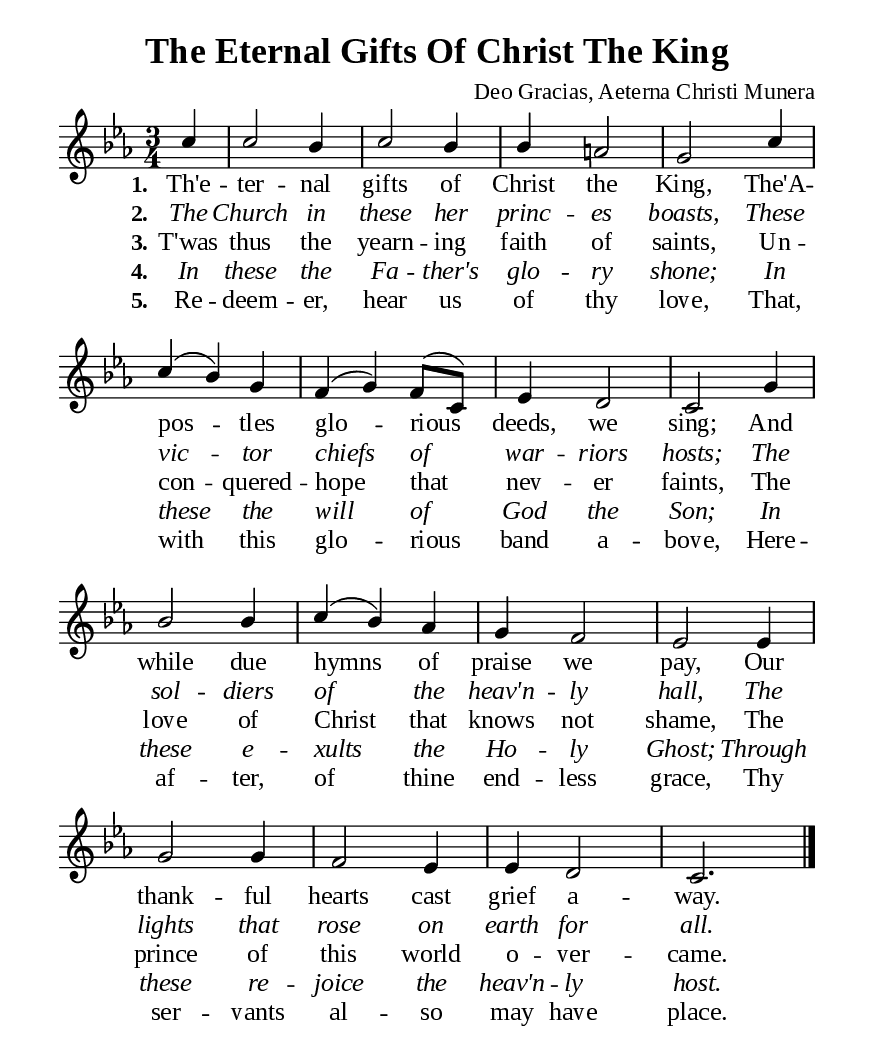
\version "2.18.2"

\header {
  title = "The Eternal Gifts Of Christ The King"
  composer = "Deo Gracias, Aeterna Christi Munera"
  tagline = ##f
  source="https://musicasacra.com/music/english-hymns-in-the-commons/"
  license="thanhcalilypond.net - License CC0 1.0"
}

global= {
  \key ees \major
  \time 3/4
  \override Score.BarNumber.break-visibility = ##(#f #f #f)
  \override Lyrics.LyricSpace.minimum-distance = #3.0
}

\paper {
  #(set-paper-size "a5")
  top-margin = 10\mm
  bottom-margin = 5\mm
  left-margin = 10\mm
  right-margin = 10\mm
  indent = #0
  #(define fonts
	 (make-pango-font-tree "Liberation Serif"
	 		       "Liberation Serif"
			       "Liberation Serif"
			       (/ 20 20)))
  system-system-spacing = #'((basic-distance . 3) (padding . 3))
}

printItalic = \with {
  \override LyricText.font-shape = #'italic
}

% Verse music
musicVerseSoprano = \relative c'' {
                    \partial 4 c4 |
  c2 bes4 |
  c2 bes4 |
  bes a!2 |
  g c4 |
  c (bes) g |
  f (g) f8 (c) |
  ees4 d2 |
  c g'4 |
  bes2 bes4 |
  c (bes) aes |
  g f2 |
  ees2 ees4 |
  g2 g4 |
  f2 ees4 |
  ees d2 |
  c2. \bar "|."
}

% Verse lyrics
verseOne = \lyricmode {
  \set stanza = #"1."
  Th'e -- ter -- nal gifts of Christ the King,
  The'A -- pos -- tles glo -- rious deeds, we sing;
  And while due hymns of praise we pay,
  Our thank -- ful hearts cast grief a -- way.
}

verseTwo = \lyricmode {
  \set stanza = #"2."
  The Church in these her princ -- es boasts,
  These vic -- tor chiefs of war -- riors hosts;
  The sol -- diers of the heav'n -- ly hall,
  The lights that rose on earth for all.
}

verseThree = \lyricmode {
  \set stanza = #"3."
  T'was thus the yearn -- ing faith of saints,
  Un -- con -- quered -- hope that nev -- er faints,
  The love of Christ that knows not shame,
  The prince of this world o -- ver -- came.
}

verseFour = \lyricmode {
  \set stanza = #"4."
  In these the Fa -- ther's glo -- ry shone;
  In these the will of God the Son;
  In these e -- xults the Ho -- ly Ghost;
  Through these re -- joice the heav'n -- ly host.
}

verseFive = \lyricmode {
  \set stanza = #"5."
  Re -- deem -- er, hear us of thy love,
  That, with this glo -- rious band a -- bove,
  Here -- af -- ter, of thine end -- less grace,
  Thy ser -- vants al -- so may have place.
}

% Layout
\score {
    \new ChoirStaff <<
      \new Staff <<
        \clef "treble"
        \new Voice = "sopranos" { \global \stemUp \slurUp \musicVerseSoprano }
      >>
      \new Lyrics \lyricsto sopranos \verseOne
      \new Lyrics \printItalic \lyricsto sopranos \verseTwo
      \new Lyrics \lyricsto sopranos \verseThree
      \new Lyrics \printItalic \lyricsto sopranos \verseFour
      \new Lyrics \lyricsto sopranos \verseFive
    >>
}
